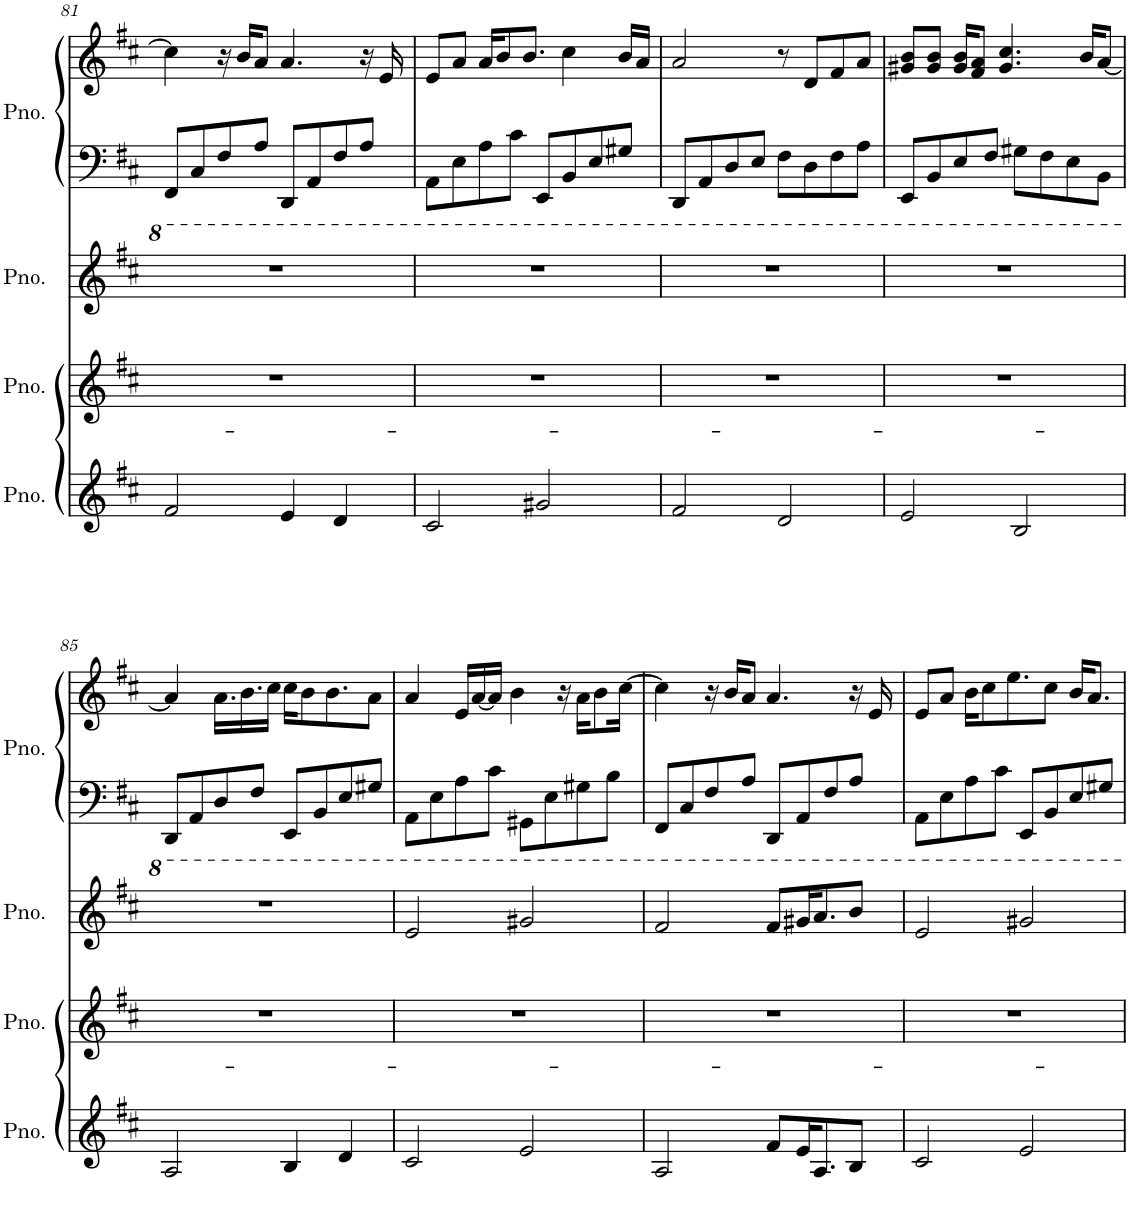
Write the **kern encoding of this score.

**kern	**kern	**kern	**kern	**kern
*part4	*part3	*part2	*part1	*part1
*staff5	*staff4	*staff3	*staff2	*staff1
*I"Piano	*I"Piano	*I"Piano	*I"Piano	*
*I'Pno.	*I'Pno.	*I'Pno.	*I'Pno.	*
!!LO:PB:g=z
*clefG2	*clefG2	*clefG2	*clefF4	*clefG2
*k[f#c#]	*k[f#c#]	*k[f#c#]	*k[f#c#]	*k[f#c#]
*M4/4	*M4/4	*M4/4	*M4/4	*M4/4
=81	=81	=81	=81	=81
2f#/	1r	1r	8FF#/L	4cc#\]
.	.	.	8C#/	.
.	.	.	8F#/	16r
.	.	.	.	16b/KL
.	.	.	8A/J	8a/J
4e/	.	.	8DD/L	4.a/
.	.	.	8AA/	.
4d/	.	.	8F#/	.
.	.	.	8A/J	16r
.	.	.	.	16e/
=82	=82	=82	=82	=82
2c#/	1r	1r	8AA\L	8e/L
.	.	.	8E\	8a/J
.	.	.	8A\	16a/KL
.	.	.	.	8b/
.	.	.	8c#\J	.
.	.	.	.	8.b/J
2g#X/	.	.	8EE/L	.
.	.	.	8BB/	4cc#\
.	.	.	8E/	.
.	.	.	8G#X/J	16b/LL
.	.	.	.	16a/JJ
=83	=83	=83	=83	=83
2f#/	1r	1r	8DD/L	2a/
.	.	.	8AA/	.
.	.	.	8D/	.
.	.	.	8E/J	.
2d/	.	.	8F#\L	8r
.	.	.	8D\	8d/L
.	.	.	8F#\	8f#/
.	.	.	8A\J	8a/J
=84	=84	=84	=84	=84
2e/	1r	1r	8EE/L	8g#X/ 8b/L
.	.	.	8BB/	8g#/ 8b/J
.	.	.	8E/	16g#/ 16b/KL
.	.	.	.	8f#/ 8a/J
.	.	.	8F#/J	.
.	.	.	.	4.g#/ 4.cc#/
2B/	.	.	8G#X\L	.
.	.	.	8F#\	.
.	.	.	8E\	.
.	.	.	.	16b/KL
.	.	.	8BB\J	[8a/J
!!LO:LB:g=z
=85	=85	=85	=85	=85
2A/	1r	1r	8DD/L	4a/]
.	.	.	8AA/	.
.	.	.	8D/	16.a\LL
.	.	.	.	16.b\
.	.	.	8F#/J	.
.	.	.	.	16cc#\JJ
4B/	.	.	8EE/L	16cc#\KL
.	.	.	.	8b\
.	.	.	8BB/	.
.	.	.	.	8.b\
4d/	.	.	8E/	.
.	.	.	8G#X/J	8a\J
=86	=86	=86	=86	=86
2c#/	1r	2ee/	8AA\L	4a/
.	.	.	8E\	.
.	.	.	8A\	16e/LL
.	.	.	.	[16a/
.	.	.	8c#\J	16a/JJ]
.	.	.	.	4b\
2e/	.	2gg#X/	8GG#X\L	.
.	.	.	8E\	.
.	.	.	.	16r
.	.	.	8G#X\	16a\KL
.	.	.	.	8b\
.	.	.	8B\J	.
.	.	.	.	[16cc#\Jk
=87	=87	=87	=87	=87
2A/	1r	2ff#/	8FF#/L	4cc#\]
.	.	.	8C#/	.
.	.	.	8F#/	16r
.	.	.	.	16b/KL
.	.	.	8A/J	8a/J
8f#/L	.	8ff#/L	8DD/L	4.a/
16e/K	.	16gg#X/K	8AA/	.
8.A/	.	8.aa/	.	.
.	.	.	8F#/	.
8B/J	.	8bb/J	8A/J	16r
.	.	.	.	16e/
=88	=88	=88	=88	=88
2c#/	1r	2ee/	8AA\L	8e/L
.	.	.	8E\	8a/J
.	.	.	8A\	16b\KL
.	.	.	.	8cc#\
.	.	.	8c#\J	.
.	.	.	.	8.ee\
2e/	.	2gg#X/	8EE/L	.
.	.	.	8BB/	8cc#\J
.	.	.	8E/	16b/KL
.	.	.	.	8.a/J
.	.	.	8G#X/J	.
=	=	=	=	=
*-	*-	*-	*-	*-
